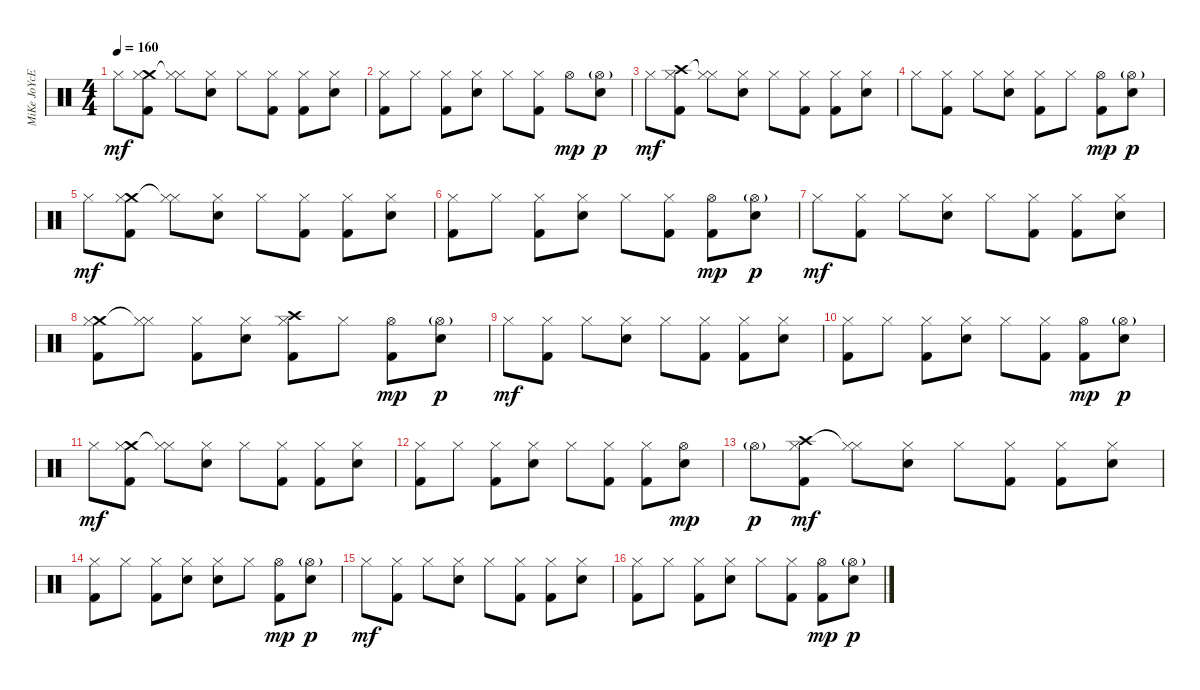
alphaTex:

\track ("MiKe JoYcE" "MiKe JoYcE") {instrument percussion}
\staff {score}
\articulation defaults
\ts (4 4)
\tempo 160
\clef neutral
\ks c "Hi-Hat (closed)".8{dy mf}
("Crash medium (hit)" "Hi-Hat (closed)" "Kick (hit) 2").8 ("Hi-Hat (closed)"{t} "Hi-Hat (closed)").8 ("Hi-Hat (closed)" "Electric Snare (hit)").8 "Hi-Hat (closed)".8 ("Hi-Hat (closed)" "Kick (hit) 2").8 ("Hi-Hat (closed)" "Kick (hit) 2").8 ("Hi-Hat (closed)" "Electric Snare (hit)").8 |
("Hi-Hat (closed)" "Kick (hit) 2").8 "Hi-Hat (closed)".8 ("Hi-Hat (closed)" "Kick (hit) 2").8 ("Hi-Hat (closed)" "Electric Snare (hit)").8 "Hi-Hat (closed)".8 ("Hi-Hat (closed)" "Kick (hit) 2").8 "Hi-Hat (open)".8{dy mp} ("Hi-Hat (open)"{g} "Electric Snare (hit)").8{dy p} |
"Hi-Hat (closed)".8{dy mf} ("Crash high (hit)" "Hi-Hat (closed)" "Kick (hit) 2").8 ("Hi-Hat (closed)"{t} "Hi-Hat (closed)").8 ("Hi-Hat (closed)" "Electric Snare (hit)").8 "Hi-Hat (closed)".8 ("Hi-Hat (closed)" "Kick (hit) 2").8 ("Hi-Hat (closed)" "Kick (hit) 2").8 ("Hi-Hat (closed)" "Electric Snare (hit)").8 |
"Hi-Hat (closed)".8 ("Hi-Hat (closed)" "Kick (hit) 2").8 "Hi-Hat (closed)".8 ("Hi-Hat (closed)" "Electric Snare (hit)").8 ("Hi-Hat (closed)" "Kick (hit) 2").8 "Hi-Hat (closed)".8 ("Hi-Hat (open)" "Kick (hit) 2").8{dy mp} ("Hi-Hat (open)"{g} "Electric Snare (hit)").8{dy p} |
"Hi-Hat (closed)".8{dy mf} ("Crash medium (hit)" "Hi-Hat (closed)" "Kick (hit) 2").8 ("Hi-Hat (closed)"{t} "Hi-Hat (closed)").8 ("Hi-Hat (closed)" "Electric Snare (hit)").8 "Hi-Hat (closed)".8 ("Hi-Hat (closed)" "Kick (hit) 2").8 ("Hi-Hat (closed)" "Kick (hit) 2").8 ("Hi-Hat (closed)" "Electric Snare (hit)").8 |
("Hi-Hat (closed)" "Kick (hit) 2").8 "Hi-Hat (closed)".8 ("Hi-Hat (closed)" "Kick (hit) 2").8 ("Hi-Hat (closed)" "Electric Snare (hit)").8 "Hi-Hat (closed)".8 ("Hi-Hat (closed)" "Kick (hit) 2").8 ("Hi-Hat (open)" "Kick (hit) 2").8{dy mp} ("Hi-Hat (open)"{g} "Electric Snare (hit)").8{dy p} |
"Hi-Hat (closed)".8{dy mf} ("Hi-Hat (closed)" "Kick (hit) 2").8 "Hi-Hat (closed)".8 ("Hi-Hat (closed)" "Electric Snare (hit)").8 "Hi-Hat (closed)".8 ("Hi-Hat (closed)" "Kick (hit) 2").8 ("Hi-Hat (closed)" "Kick (hit) 2").8 ("Hi-Hat (closed)" "Electric Snare (hit)").8 |
("Crash medium (hit)" "Hi-Hat (closed)" "Kick (hit) 2").8 ("Hi-Hat (closed)"{t} "Hi-Hat (closed)").8 ("Hi-Hat (closed)" "Kick (hit) 2").8 ("Hi-Hat (closed)" "Electric Snare (hit)").8 ("Crash high (hit)" "Hi-Hat (closed)" "Kick (hit) 2").8 "Hi-Hat (closed)".8 ("Hi-Hat (open)" "Kick (hit) 2").8{dy mp} ("Hi-Hat (open)"{g} "Electric Snare (hit)").8{dy p} |
"Hi-Hat (closed)".8{dy mf} ("Hi-Hat (closed)" "Kick (hit) 2").8 "Hi-Hat (closed)".8 ("Hi-Hat (closed)" "Electric Snare (hit)").8 "Hi-Hat (closed)".8 ("Hi-Hat (closed)" "Kick (hit) 2").8 ("Hi-Hat (closed)" "Kick (hit) 2").8 ("Hi-Hat (closed)" "Electric Snare (hit)").8 |
("Hi-Hat (closed)" "Kick (hit) 2").8 "Hi-Hat (closed)".8 ("Hi-Hat (closed)" "Kick (hit) 2").8 ("Hi-Hat (closed)" "Electric Snare (hit)").8 "Hi-Hat (closed)".8 ("Hi-Hat (closed)" "Kick (hit) 2").8 ("Hi-Hat (open)" "Kick (hit) 2").8{dy mp} ("Hi-Hat (open)"{g} "Electric Snare (hit)").8{dy p} |
"Hi-Hat (closed)".8{dy mf} ("Crash medium (hit)" "Hi-Hat (closed)" "Kick (hit) 2").8 ("Hi-Hat (closed)"{t} "Hi-Hat (closed)").8 ("Hi-Hat (closed)" "Electric Snare (hit)").8 "Hi-Hat (closed)".8 ("Hi-Hat (closed)" "Kick (hit) 2").8 ("Hi-Hat (closed)" "Kick (hit) 2").8 ("Hi-Hat (closed)" "Electric Snare (hit)").8 |
("Hi-Hat (closed)" "Kick (hit) 2").8 "Hi-Hat (closed)".8 ("Hi-Hat (closed)" "Kick (hit) 2").8 ("Hi-Hat (closed)" "Electric Snare (hit)").8 "Hi-Hat (closed)".8 ("Hi-Hat (closed)" "Kick (hit) 2").8 ("Hi-Hat (closed)" "Kick (hit) 2").8 ("Hi-Hat (open)" "Electric Snare (hit)").8{dy mp} |
"Hi-Hat (open)"{g}.8{dy p} ("Crash high (hit)" "Hi-Hat (closed)" "Kick (hit) 2").8{dy mf} ("Hi-Hat (closed)"{t} "Hi-Hat (closed)").8 ("Hi-Hat (closed)" "Electric Snare (hit)").8 "Hi-Hat (closed)".8 ("Hi-Hat (closed)" "Kick (hit) 2").8 ("Hi-Hat (closed)" "Kick (hit) 2").8 ("Hi-Hat (closed)" "Electric Snare (hit)").8 |
("Hi-Hat (closed)" "Kick (hit) 2").8 "Hi-Hat (closed)".8 ("Hi-Hat (closed)" "Kick (hit) 2").8 ("Hi-Hat (closed)" "Electric Snare (hit)").8 ("Hi-Hat (closed)" "Electric Snare (hit)").8 "Hi-Hat (closed)".8 ("Hi-Hat (open)" "Kick (hit) 2").8{dy mp} ("Hi-Hat (open)"{g} "Electric Snare (hit)").8{dy p} |
"Hi-Hat (closed)".8{dy mf} ("Hi-Hat (closed)" "Kick (hit) 2").8 "Hi-Hat (closed)".8 ("Hi-Hat (closed)" "Electric Snare (hit)").8 "Hi-Hat (closed)".8 ("Hi-Hat (closed)" "Kick (hit) 2").8 ("Hi-Hat (closed)" "Kick (hit) 2").8 ("Hi-Hat (closed)" "Electric Snare (hit)").8 |
("Hi-Hat (closed)" "Kick (hit) 2").8 "Hi-Hat (closed)".8 ("Hi-Hat (closed)" "Kick (hit) 2").8 ("Hi-Hat (closed)" "Electric Snare (hit)").8 "Hi-Hat (closed)".8 ("Hi-Hat (closed)" "Kick (hit) 2").8 ("Hi-Hat (open)" "Kick (hit) 2").8{dy mp} ("Hi-Hat (open)"{g} "Electric Snare (hit)").8{dy p}
